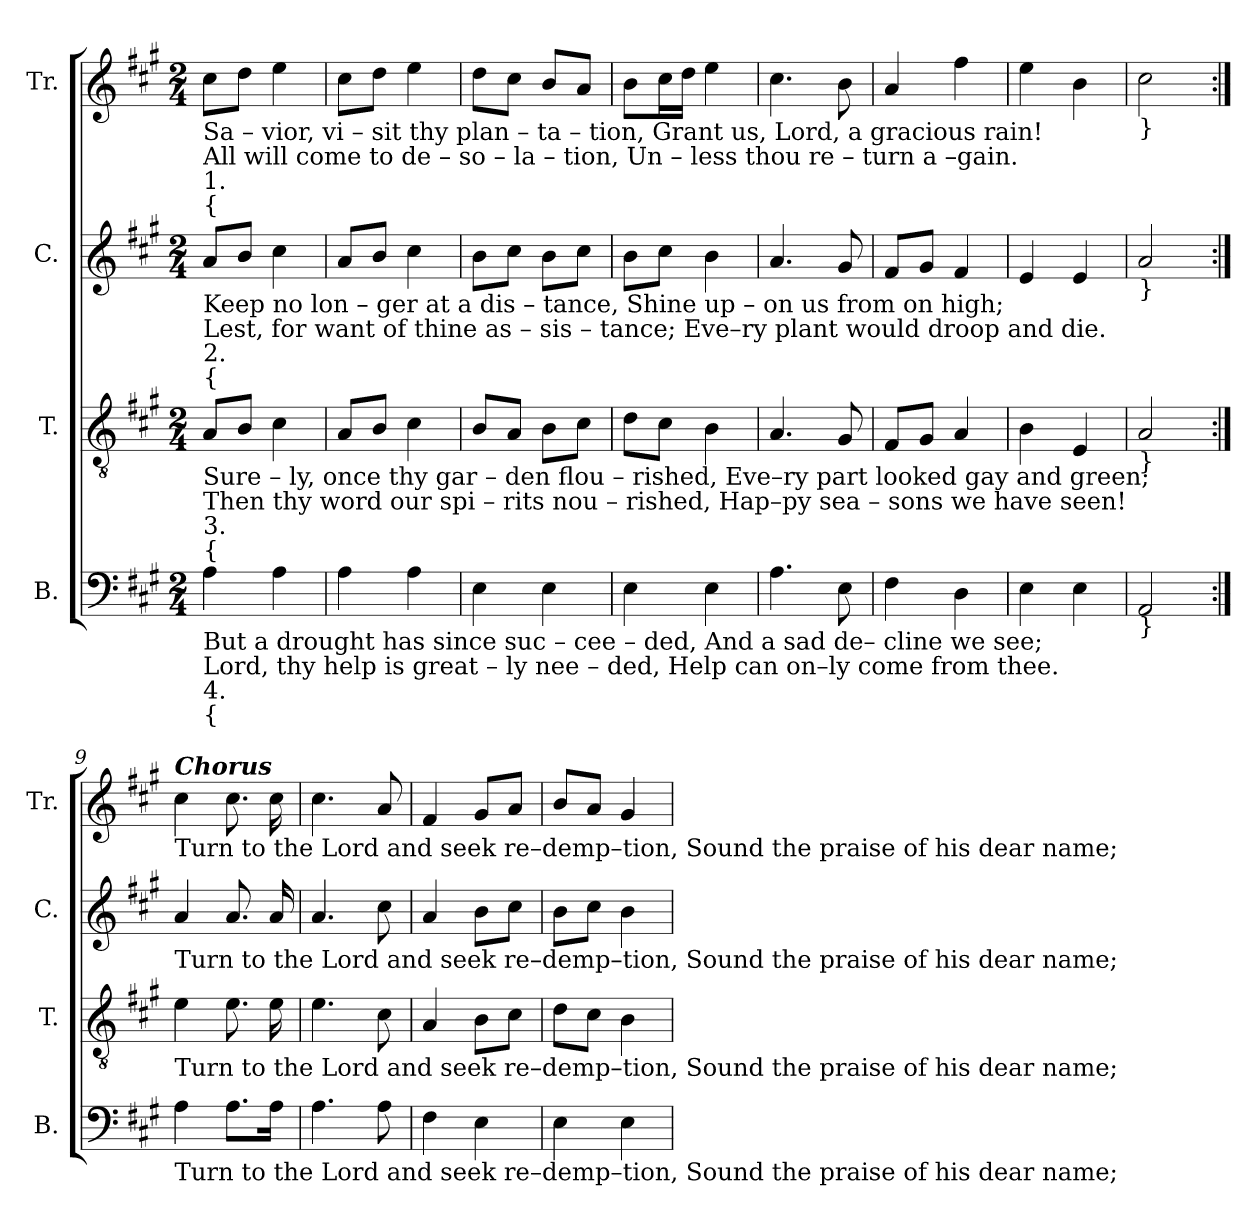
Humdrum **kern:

**kern	**kern	**kern	**kern
*part4	*part3	*part2	*part1
*staff4	*staff3	*staff2	*staff1
*I"B.	*I"T.	*I"C.	*I"Tr.
*I'B.	*I'T.	*I'C.	*I'Tr.
*clefF4	*clefGv2	*clefG2	*clefG2
*k[f#c#g#]	*k[f#c#g#]	*k[f#c#g#]	*k[f#c#g#]
*M2/4	*M2/4	*M2/4	*M2/4
*MM100	*MM100	*MM100	*MM100
=1	=1	=1	=1
!	!	!	!LO:TX:b:t=Sa  – vior,   vi  –  sit     thy     plan  –   ta    –  tion,  Grant  us,  Lord,  a  gracious   rain!
!	!	!	!LO:TX:b:t=All     will   come   to    de   –   so    –    la    –  tion,   Un – less    thou   re – turn  a –gain.
!	!	!	!LO:TX:b:t=1.
!	!	!	!LO:TX:b:t={
!	!	!LO:TX:b:t=Keep  no     lon  – ger    at        a          dis  – tance,  Shine  up – on    us  from  on  high;	!
!	!	!LO:TX:b:t=Lest,  for   want    of   thine   as    –   sis  – tance;   Eve–ry plant would droop and die.	!
!	!	!LO:TX:b:t=2.	!
!	!	!LO:TX:b:t={	!
!	!LO:TX:b:t=Sure – ly,  once   thy    gar  – den      flou – rished,  Eve–ry part looked gay and green;	!	!
!	!LO:TX:b:t=Then  thy word  our    spi  –  rits      nou – rished,  Hap–py  sea – sons  we  have seen!	!	!
!	!LO:TX:b:t=3.	!	!
!	!LO:TX:b:t={	!	!
!LO:TX:b:t=But   a  drought  has    since  suc   –   cee   –    ded,  And   a     sad     de– cline we   see;	!	!	!
!LO:TX:b:t=Lord,  thy  help   is      great – ly         nee   –   ded,  Help  can  on–ly come  from thee.	!	!	!
!LO:TX:b:t=4.	!	!	!
!LO:TX:b:t={	!	!	!
4A!\	8A!/L	8a!/L	8cc#!\L
.	8B!/J	8b!/J	8dd!\J
4A!\	4c#!\	4cc#!\	4ee!\
=2	=2	=2	=2
4A!\	8A!/L	8a!/L	8cc#!\L
.	8B!/J	8b!/J	8dd!\J
4A!\	4c#!\	4cc#!\	4ee!\
=3	=3	=3	=3
4E!\	8B!/L	8b!\L	8dd!\L
.	8A!/J	8cc#!\J	8cc#!\J
4E!\	8B!\L	8b!\L	8b!/L
.	8c#!\J	8cc#!\J	8a!/J
=4	=4	=4	=4
4E!\	8d!\L	8b!\L	8b!\L
.	8c#!\J	8cc#!\J	16cc#!\L
.	.	.	16dd!\JJ
4E!\	4B!\	4b!\	4ee!\
=5	=5	=5	=5
4.A!\	4.A!/	4.a!/	4.cc#!\
8E!\	8G#!/	8g#!/	8b!\
=6	=6	=6	=6
4F#!\	8F#!/L	8f#!/L	4a!/
.	8G#!/J	8g#!/J	.
4D!\	4A!/	4f#!/	4ff#!\
=7	=7	=7	=7
4E!\	4B!\	4e!/	4ee!\
4E!\	4E!/	4e!/	4b!\
=8	=8	=8	=8
!	!	!	!LO:TX:b:t=}
!	!	!LO:TX:b:t=}	!
!	!LO:TX:b:t=}	!	!
!LO:TX:b:t=}	!	!	!
2AA!/	2A!/	2a!/	2cc#!\
=9:|!	=9:|!	=9:|!	=9:|!
!	!	!	!LO:TX:a:Bi:t=Chorus
!	!	!	!LO:TX:b:t=Turn to  the  Lord  and  seek  re–demp–tion, Sound the praise of his dear name;
!	!	!LO:TX:b:t=Turn to  the  Lord  and  seek  re–demp–tion, Sound the praise of his dear name;	!
!	!LO:TX:b:t=Turn to  the  Lord  and  seek  re–demp–tion, Sound the praise of his dear name;	!	!
!LO:TX:b:t=Turn to  the  Lord  and  seek  re–demp–tion, Sound the praise of his dear name;	!	!	!
4A!\	4e!\	4a!/	4cc#!\
8.A!\L	8.e!\	8.a!/	8.cc#!\
16A!\Jk	16e!\	16a!/	16cc#!\
=10	=10	=10	=10
4.A!\	4.e!\	4.a!/	4.cc#!\
8A!\	8c#!\	8cc#!\	8a!/
=11	=11	=11	=11
4F#!\	4A!/	4a!/	4f#!/
4E!\	8B!\L	8b!\L	8g#!/L
.	8c#!\J	8cc#!\J	8a!/J
=12	=12	=12	=12
4E!\	8d!\L	8b!\L	8b!/L
.	8c#!\J	8cc#!\J	8a!/J
4E!\	4B!\	4b!\	4g#!/
=	=	=	=
*-	*-	*-	*-
